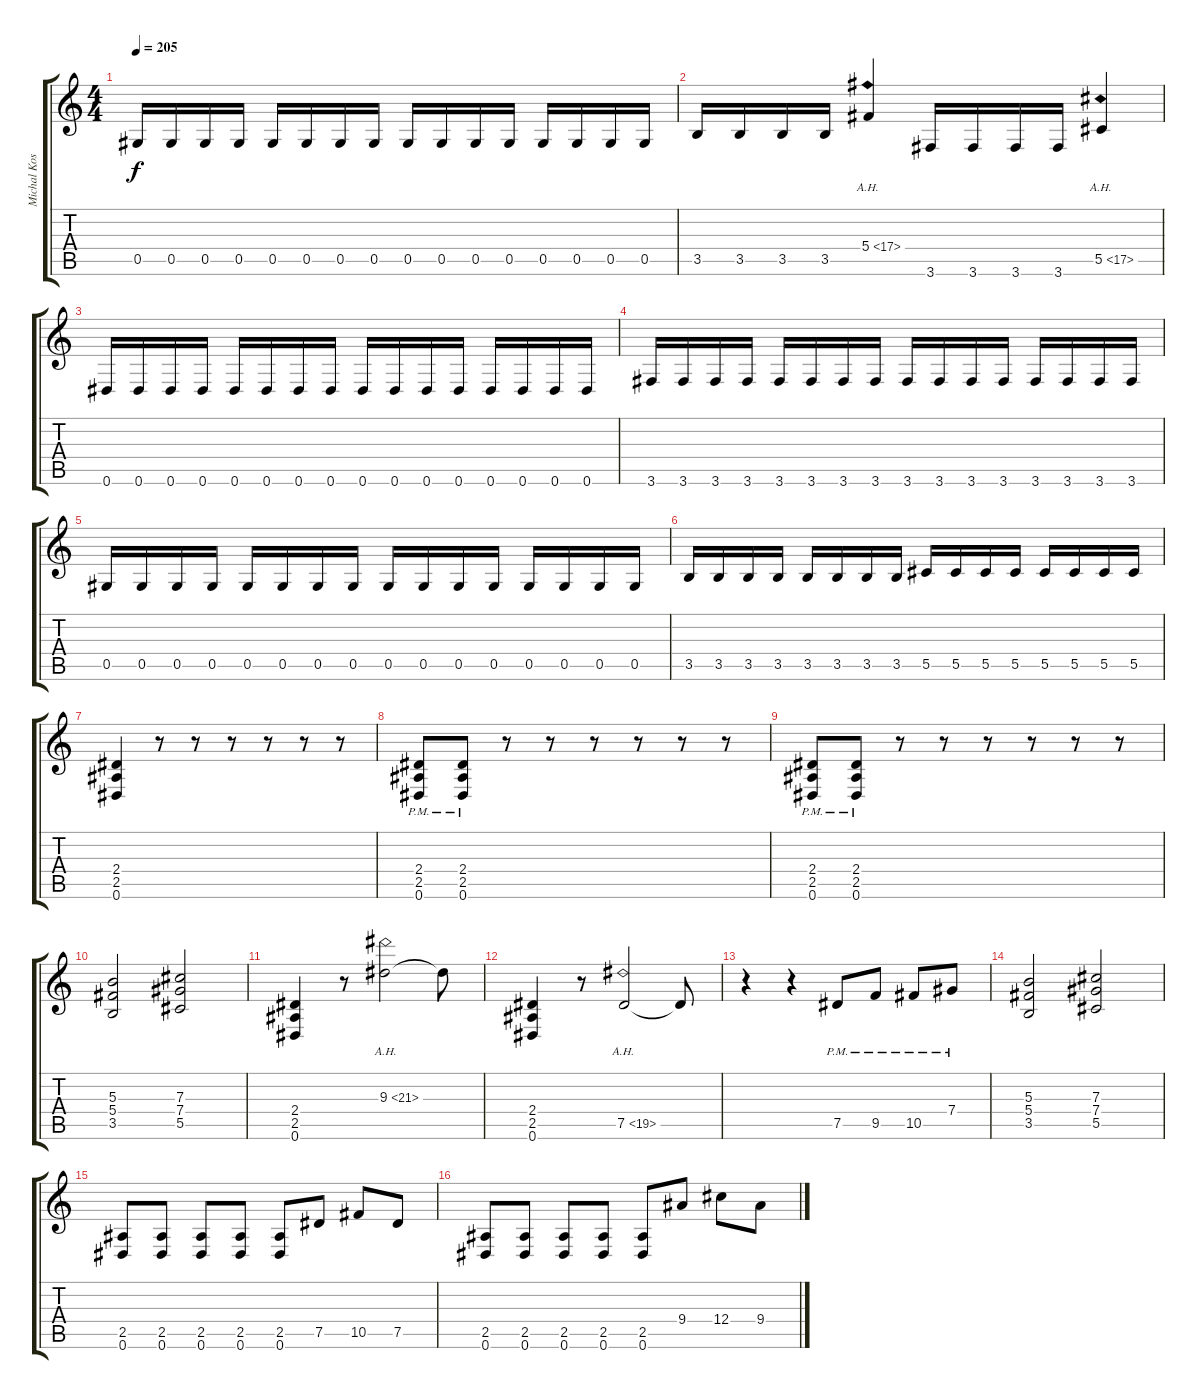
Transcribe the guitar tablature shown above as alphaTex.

\track ("Michal Kostrzynski" "Michal Kos") {instrument distortionguitar}
\staff {score tabs}
\tuning (Eb4 Bb3 Gb3 Db3 Ab2 Eb2) {hide}
\ts (4 4)
\tempo 205
\clef g2
\ks c
0.5.16{dy f} 0.5.16 0.5.16 0.5.16 0.5.16 0.5.16 0.5.16 0.5.16 0.5.16 0.5.16 0.5.16 0.5.16 0.5.16 0.5.16 0.5.16 0.5.16 |
3.5.16 3.5.16 3.5.16 3.5.16 5.4{ah 12}.4{instrument guitarharmonics} 3.6.16{instrument distortionguitar} 3.6.16 3.6.16 3.6.16 5.5{ah 12}.4{instrument guitarharmonics} |
0.6.16{instrument distortionguitar} 0.6.16 0.6.16 0.6.16 0.6.16 0.6.16 0.6.16 0.6.16 0.6.16 0.6.16 0.6.16 0.6.16 0.6.16 0.6.16 0.6.16 0.6.16 |
3.6.16 3.6.16 3.6.16 3.6.16 3.6.16 3.6.16 3.6.16 3.6.16 3.6.16 3.6.16 3.6.16 3.6.16 3.6.16 3.6.16 3.6.16 3.6.16 |
0.5.16 0.5.16 0.5.16 0.5.16 0.5.16 0.5.16 0.5.16 0.5.16 0.5.16 0.5.16 0.5.16 0.5.16 0.5.16 0.5.16 0.5.16 0.5.16 |
3.5.16 3.5.16 3.5.16 3.5.16 3.5.16 3.5.16 3.5.16 3.5.16 5.5.16 5.5.16 5.5.16 5.5.16 5.5.16 5.5.16 5.5.16 5.5.16 |
(2.4 2.5 0.6).4 r.8 r.8 r.8 r.8 r.8 r.8 |
(2.4{pm} 2.5{pm} 0.6{pm}).8 (2.4{pm} 2.5{pm} 0.6{pm}).8 r.8 r.8 r.8 r.8 r.8 r.8 |
(2.4{pm} 2.5{pm} 0.6{pm}).8 (2.4{pm} 2.5{pm} 0.6{pm}).8 r.8 r.8 r.8 r.8 r.8 r.8 |
(5.3 5.4 3.5).2 (7.3 7.4 5.5).2 |
(2.4 2.5 0.6).4 r.8 9.3{ah 12}.2{instrument guitarharmonics} 9.3{t}.8 |
(2.4 2.5 0.6).4{instrument distortionguitar} r.8 7.5{ah 12}.2{instrument guitarharmonics} 7.5{t}.8 |
r.4{instrument distortionguitar} r.4 7.5{pm}.8 9.5{pm}.8 10.5{pm}.8 7.4{pm}.8 |
(5.3 5.4 3.5).2 (7.3 7.4 5.5).2 |
(2.5 0.6).8 (2.5 0.6).8 (2.5 0.6).8 (2.5 0.6).8 (2.5 0.6).8 7.5.8 10.5.8 7.5.8 |
(2.5 0.6).8 (2.5 0.6).8 (2.5 0.6).8 (2.5 0.6).8 (2.5 0.6).8 9.4.8 12.4.8 9.4.8
